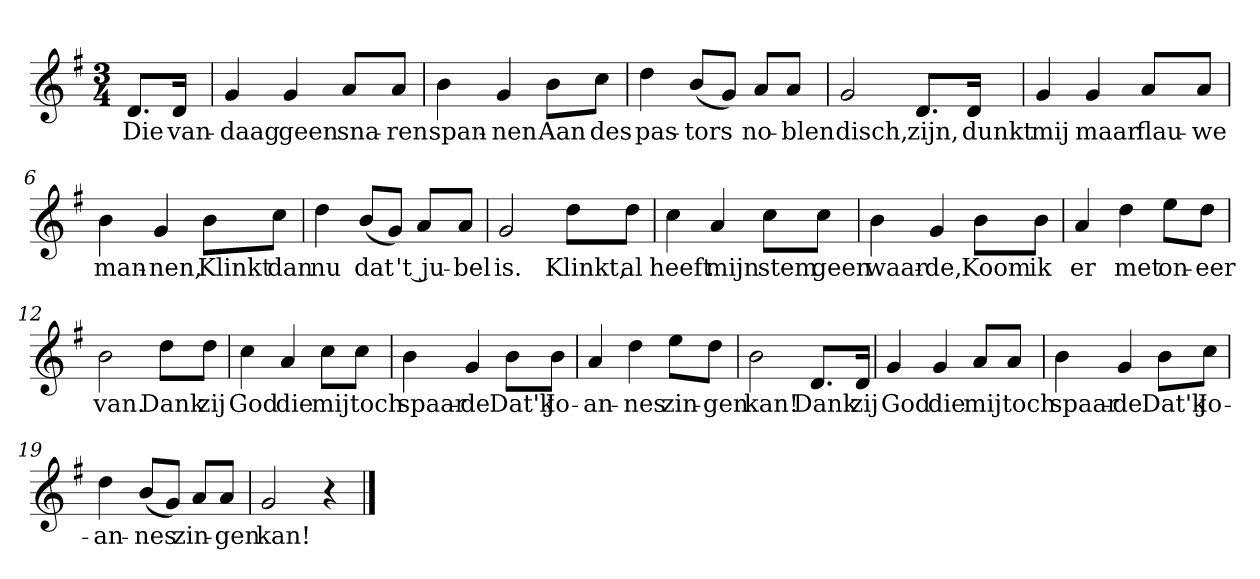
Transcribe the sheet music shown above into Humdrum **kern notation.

**kern	**text
*part1	*part1
*staff1	*staff1
*clefG2	*
*k[f#]	*
*G:	*
*M3/4	*
*MM120	*
=	=
8.d/L	Die
16d/Jk	van-
=1	=1
4g	-daag
4g	geen
8a/L	sna-
8a/J	-ren
=2	=2
4b	span-
4g	-nen
8b\L	Aan
8cc\J	des
=3	=3
4dd	pas-
(8b/L	-tors
8g/J)	.
8a/L	no-
8a/J	-blen
=4	=4
2g	disch,
8.d/L	zijn,
16d/Jk	dunkt
=5	=5
4g	mij
4g	maar
8a/L	flau-
8a/J	-we
=6	=6
4b	man-
4g	-nen,
8b\L	Klinkt
8cc\J	dan
=7	=7
4dd	nu
(8b/L	dat
8g/J)	.
8a/L	't ju-
8a/J	-bel
=8	=8
2g	is.
8dd\L	Klinkt,
8dd\J	al
=9	=9
4cc	heeft
4a	mijn
8cc\L	stem
8cc\J	geen
=10	=10
4b	waar-
4g	-de,
8b\L	Koom
8b\J	ik
=11	=11
4a	er
4dd	met
8ee\L	on-
8dd\J	-eer
=12	=12
2b	van.
8dd\L	Dank
8dd\J	zij
=13	=13
4cc	God
4a	die
8cc\L	mij
8cc\J	toch
=14	=14
4b	spaar-
4g	-de
8b\L	Dat'k
8b\J	Jo-
=15	=15
4a	-an-
4dd	-nes
8ee\L	zin-
8dd\J	-gen
=16	=16
2b	kan!
8.d/L	Dank
16d/Jk	zij
=17	=17
4g	God
4g	die
8a/L	mij
8a/J	toch
=18	=18
4b	spaar-
4g	-de
8b\L	Dat'k
8cc\J	Jo-
=19	=19
4dd	-an-
(8b/L	-nes
8g/J)	.
8a/L	zin-
8a/J	-gen
=20	=20
2g	kan!
4r	.
==	==
*-	*-
